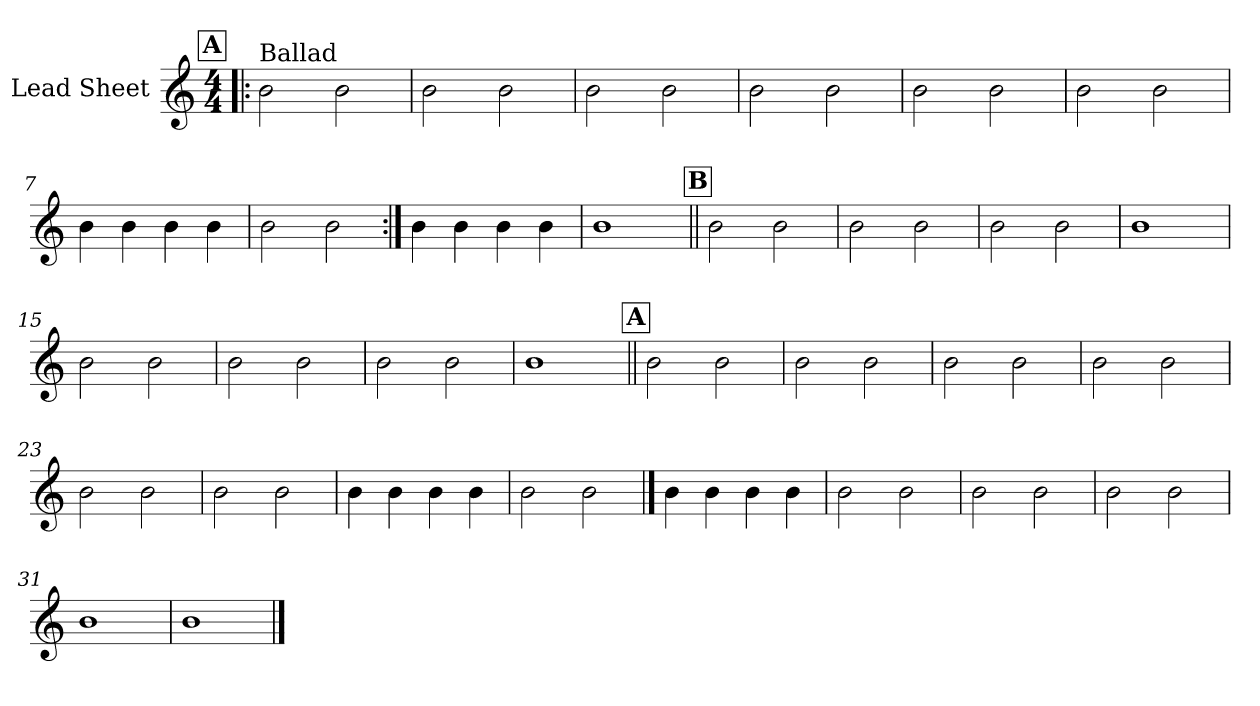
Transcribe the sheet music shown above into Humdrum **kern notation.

**kern
*part1
*staff1
*I"Lead Sheet
*clefG2
*k[]
*M4/4
!!LO:REH:place=s1:a:fs=14:t=A
=1!|:
!LO:TX:a:t=Ballad
2b\
2b\
=2
2b\
2b\
=3
2b\
2b\
=4
2b\
2b\
!!LO:LB:g=z
=5
2b\
2b\
=6
2b\
2b\
=7
4b\
4b\
4b\
4b\
=8
2b\
2b\
!!LO:LB:g=z
=9:|!
4b\
4b\
4b\
4b\
=10
1b
!!LO:LB:g=z
!!LO:REH:place=s1:a:fs=14:t=B
=11||
2b\
2b\
=12
2b\
2b\
=13
2b\
2b\
=14
1b
!!LO:LB:g=z
=15
2b\
2b\
=16
2b\
2b\
=17
2b\
2b\
=18
1b
!!LO:LB:g=z
!!LO:REH:place=s1:a:fs=14:t=A
=19||
2b\
2b\
=20
2b\
2b\
=21
2b\
2b\
=22
2b\
2b\
!!LO:LB:g=z
=23
2b\
2b\
=24
2b\
2b\
=25
4b\
4b\
4b\
4b\
=26
2b\
2b\
!!LO:LB:g=z
==27
4b\
4b\
4b\
4b\
=28
2b\
2b\
!!LO:LB:g=z
=29
2b\
2b\
=30
2b\
2b\
=31
1b
=32
1b
==
*-
